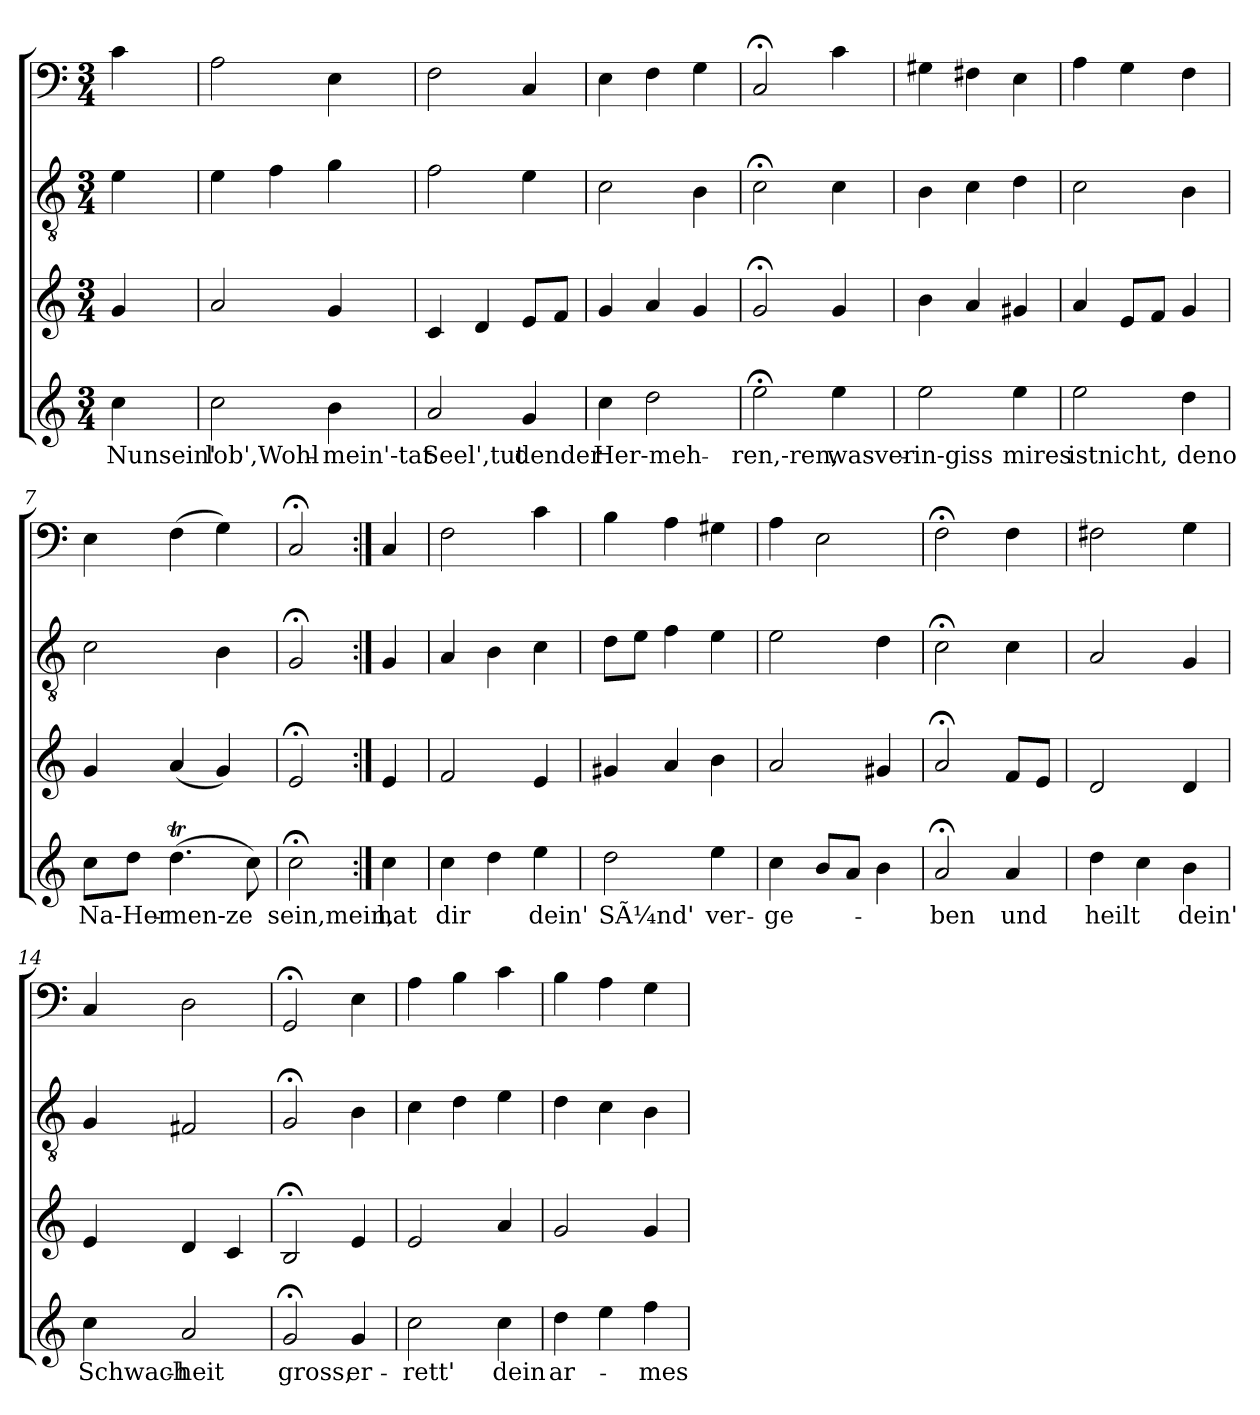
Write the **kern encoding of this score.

**kern	**text	**kern	**kern	**kern
*part4	*part4	*part3	*part2	*part1
*staff4	*staff4	*staff3	*staff2	*staff1
*clefG2	*	*clefG2	*clefGv2	*clefF4
*k[]	*	*k[]	*k[]	*k[]
*C:	*	*C:	*C:	*C:
*M3/4	*	*M3/4	*M3/4	*M3/4
=	=	=	=	=
4cc	Nunsein'	4g	4e	4c
=1	=1	=1	=1	=1
2cc	lob',Wohl-	2a	4e	2A
.	.	.	4f	.
4b	mein'-tat	4g	4g	4E
=2	=2	=2	=2	=2
2a	Seel',tut	4c	2f	2F
.	.	4d	.	.
4g	dender	8eL	4e	4C
.	.	8fJ	.	.
=3	=3	=3	=3	=3
4cc	Her-meh-	4g	2c	4E
2dd	.	4a	.	4F
.	.	4g	4B	4G
=4	=4	=4	=4	=4
2ee;<	-ren,-ren,	2g;<	2c;<	2C;<
4ee	wasver-	4g	4c	4c
=5	=5	=5	=5	=5
2ee	in-giss	4b	4B	4G#X
.	.	4a	4c	4F#X
4ee	mires	4g#X	4d	4E
=6	=6	=6	=6	=6
2ee	istnicht,	4a	2c	4A
.	.	8eL	.	4G
.	.	8fJ	.	.
4dd	deno	4g	4B	4F
=7	=7	=7	=7	=7
8ccL	Na-Her-	4g	2c	4E
8ddJ	.	.	.	.
(4.ddT	-men-ze	(4a	.	(4F
.	.	4g)	4B	4G)
8cc)	.	.	.	.
=8	=8	=8	=8	=8
2cc;<	sein,mein,	2e;<	2G;<	2C;<
=:|!	=:|!	=:|!	=:|!	=:|!
4cc	hat	4e	4G	4C
=9	=9	=9	=9	=9
4cc	dir	2f	4A	2F
4dd	.	.	4B	.
4ee	dein'	4e	4c	4c
=10	=10	=10	=10	=10
2dd	SÃ¼nd'	4g#X	8dL	4B
.	.	.	8eJ	.
.	.	4a	4f	4A
4ee	ver-	4b	4e	4G#X
=11	=11	=11	=11	=11
4cc	-ge-	2a	2e	4A
8bL	.	.	.	2E
8aJ	.	.	.	.
4b	.	4g#X	4d	.
=12	=12	=12	=12	=12
2a;<	-ben	2a;<	2c;<	2F;<
4a	und	8fL	4c	4F
.	.	8eJ	.	.
=13	=13	=13	=13	=13
4dd	heilt	2d	2A	2F#X
4cc	.	.	.	.
4b	dein'	4d	4G	4G
=14	=14	=14	=14	=14
4cc	Schwach-	4e	4G	4C
2a	-heit	4d	2F#X	2D
.	.	4c	.	.
=15	=15	=15	=15	=15
2g;<	gross,	2B;<	2G;<	2GG;<
4g	er-	4e	4B	4E
=16	=16	=16	=16	=16
2cc	-rett'	2e	4c	4A
.	.	.	4d	4B
4cc	dein	4a	4e	4c
=17	=17	=17	=17	=17
4dd	ar-	2g	4d	4B
4ee	.	.	4c	4A
4ff	-mes	4g	4B	4G
=	=	=	=	=
*-	*-	*-	*-	*-
